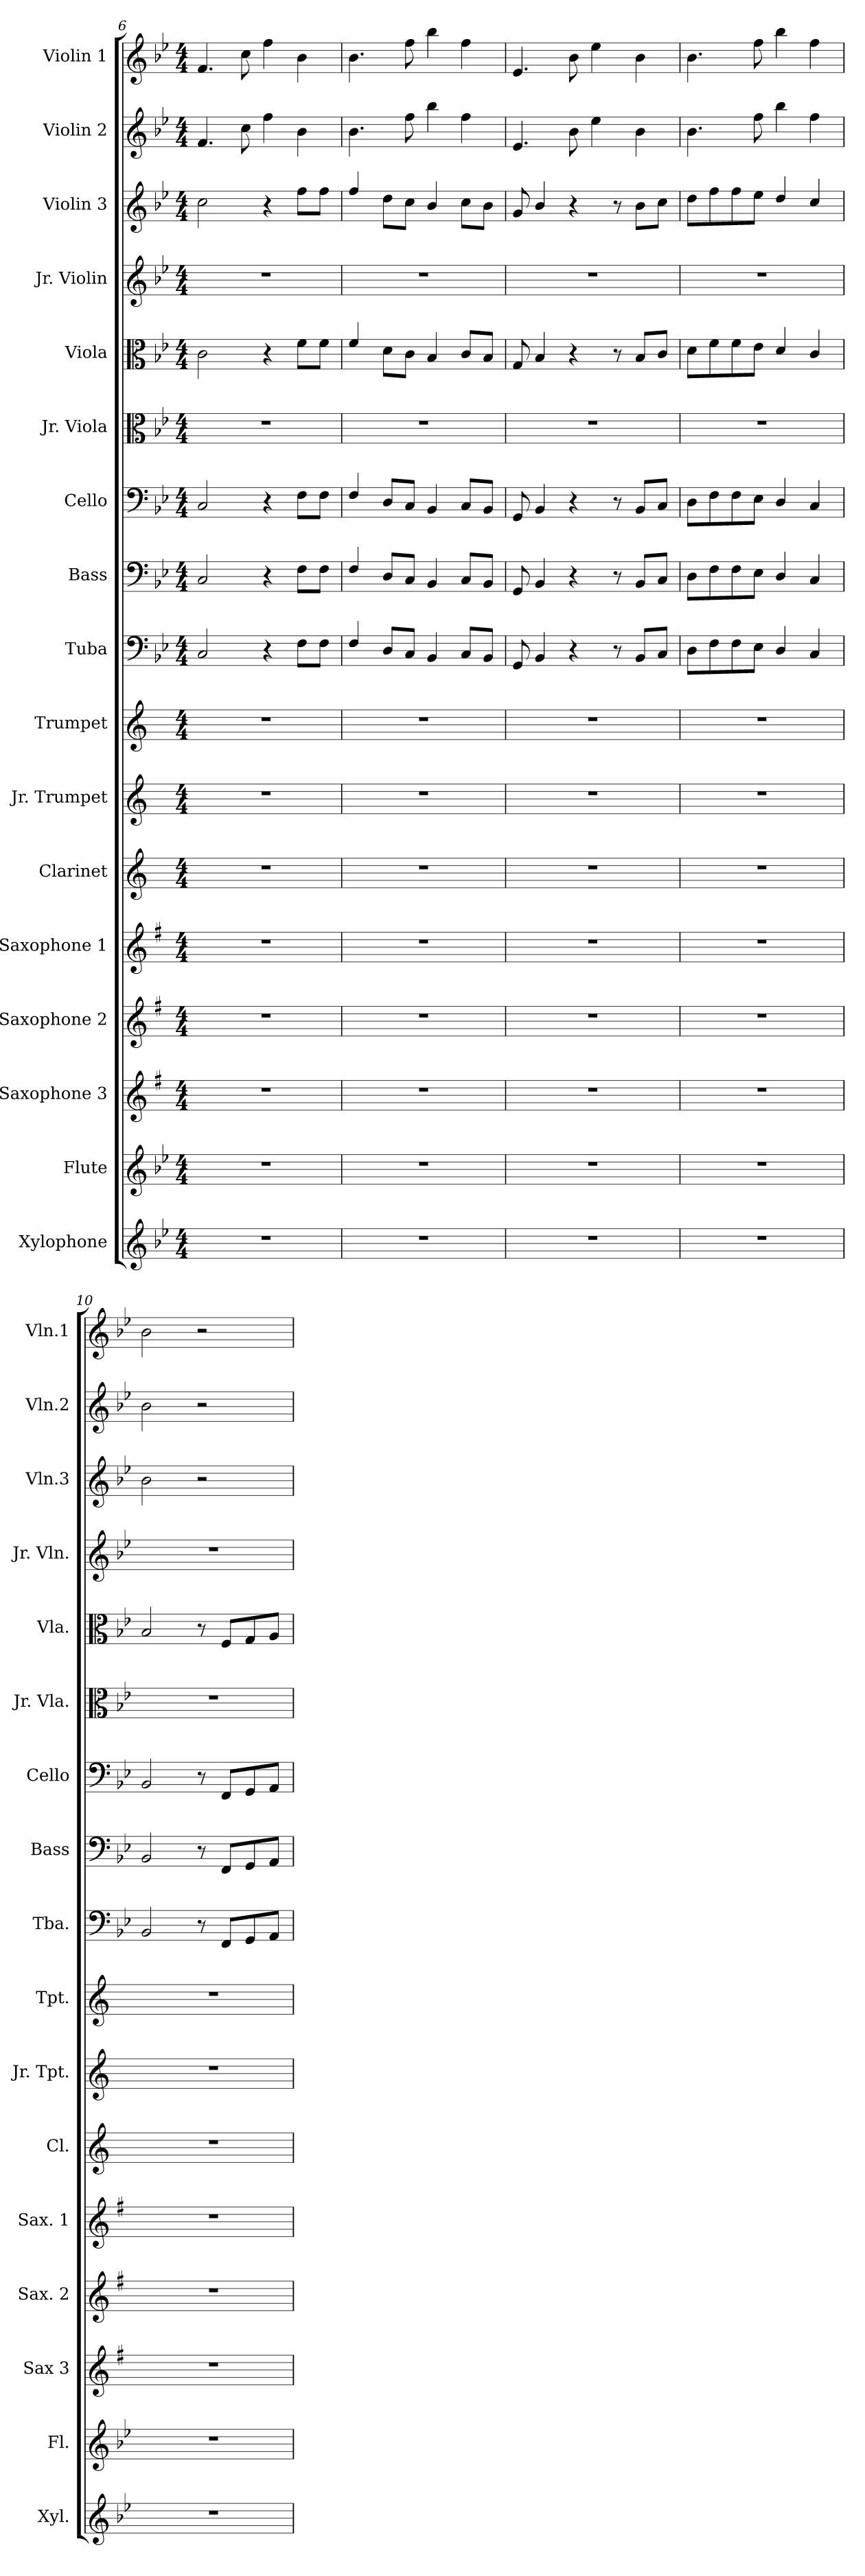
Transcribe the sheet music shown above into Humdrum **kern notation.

**kern	**kern	**kern	**kern	**kern	**kern	**kern	**kern	**kern	**kern	**kern	**kern	**kern	**kern	**kern	**kern	**kern
*part17	*part16	*part15	*part14	*part13	*part12	*part11	*part10	*part9	*part8	*part7	*part6	*part5	*part4	*part3	*part2	*part1
*staff17	*staff16	*staff15	*staff14	*staff13	*staff12	*staff11	*staff10	*staff9	*staff8	*staff7	*staff6	*staff5	*staff4	*staff3	*staff2	*staff1
*I"Xylophone	*I"Flute	*I"Saxophone 3	*I"Saxophone 2	*I"Saxophone 1	*I"Clarinet	*I"Jr.  Trumpet	*I"Trumpet	*I"Tuba	*I"Bass	*I"Cello	*I"Jr. Viola	*I"Viola	*I"Jr. Violin	*I"Violin 3	*I"Violin 2	*I"Violin 1
*I'Xyl.	*I'Fl.	*I'Sax 3	*I'Sax. 2	*I'Sax. 1	*I'Cl.	*I'Jr. Tpt.	*I'Tpt.	*I'Tba.	*I'Bass	*I'Cello	*I'Jr. Vla.	*I'Vla.	*I'Jr. Vln.	*I'Vln.3	*I'Vln.2	*I'Vln.1
*clefG2	*clefG2	*clefG2	*clefG2	*clefG2	*clefG2	*clefG2	*clefG2	*clefF4	*clefF4	*clefF4	*clefC3	*clefC3	*clefG2	*clefG2	*clefG2	*clefG2
*ITrd-7c-12	*	*ITrd5c9	*ITrd5c9	*ITrd5c9	*ITrd1c2	*ITrd1c2	*ITrd1c2	*	*ITrd7c12	*	*	*	*	*	*	*
*k[b-e-]	*k[b-e-]	*k[b-e-]	*k[b-e-]	*k[b-e-]	*k[b-e-]	*k[b-e-]	*k[b-e-]	*k[b-e-]	*k[b-e-]	*k[b-e-]	*k[b-e-]	*k[b-e-]	*k[b-e-]	*k[b-e-]	*k[b-e-]	*k[b-e-]
*M4/4	*M4/4	*M4/4	*M4/4	*M4/4	*M4/4	*M4/4	*M4/4	*M4/4	*M4/4	*M4/4	*M4/4	*M4/4	*M4/4	*M4/4	*M4/4	*M4/4
=6	=6	=6	=6	=6	=6	=6	=6	=6	=6	=6	=6	=6	=6	=6	=6	=6
1r	1r	1r	1r	1r	1r	1r	1r	2C/	2CC/	2C/	1r	2c\	1r	2cc\	4.f/	4.f/
.	.	.	.	.	.	.	.	.	.	.	.	.	.	.	8cc\	8cc\
.	.	.	.	.	.	.	.	4r	4r	4r	.	4r	.	4r	4ff\	4ff\
.	.	.	.	.	.	.	.	8F\L	8FF\L	8F\L	.	8f\L	.	8ff\L	4b-\	4b-\
.	.	.	.	.	.	.	.	8F\J	8FF\J	8F\J	.	8f\J	.	8ff\J	.	.
=7	=7	=7	=7	=7	=7	=7	=7	=7	=7	=7	=7	=7	=7	=7	=7	=7
1r	1r	1r	1r	1r	1r	1r	1r	4F/	4FF/	4F/	1r	4f/	1r	4ff/	4.b-\	4.b-\
.	.	.	.	.	.	.	.	8D/L	8DD/L	8D/L	.	8d\L	.	8dd\L	.	.
.	.	.	.	.	.	.	.	8C/J	8CC/J	8C/J	.	8c\J	.	8cc\J	8ff\	8ff\
.	.	.	.	.	.	.	.	4BB-/	4BBB-/	4BB-/	.	4B-/	.	4b-/	4bb-\	4bb-\
.	.	.	.	.	.	.	.	8C/L	8CC/L	8C/L	.	8c/L	.	8cc\L	4ff\	4ff\
.	.	.	.	.	.	.	.	8BB-/J	8BBB-/J	8BB-/J	.	8B-/J	.	8b-\J	.	.
!!LO:PB:g=z
=8	=8	=8	=8	=8	=8	=8	=8	=8	=8	=8	=8	=8	=8	=8	=8	=8
1r	1r	1r	1r	1r	1r	1r	1r	8GG/	8GGG/	8GG/	1r	8G/	1r	8g/	4.e-/	4.e-/
.	.	.	.	.	.	.	.	4BB-/	4BBB-/	4BB-/	.	4B-/	.	4b-/	.	.
.	.	.	.	.	.	.	.	4r	4r	4r	.	4r	.	4r	8b-\	8b-\
.	.	.	.	.	.	.	.	.	.	.	.	.	.	.	4ee-\	4ee-\
.	.	.	.	.	.	.	.	8r	8r	8r	.	8r	.	8r	.	.
.	.	.	.	.	.	.	.	8BB-/L	8BBB-/L	8BB-/L	.	8B-/L	.	8b-\L	4b-\	4b-\
.	.	.	.	.	.	.	.	8C/J	8CC/J	8C/J	.	8c/J	.	8cc\J	.	.
=9	=9	=9	=9	=9	=9	=9	=9	=9	=9	=9	=9	=9	=9	=9	=9	=9
1r	1r	1r	1r	1r	1r	1r	1r	8D\L	8DD\L	8D\L	1r	8d\L	1r	8dd\L	4.b-\	4.b-\
.	.	.	.	.	.	.	.	8F\	8FF\	8F\	.	8f\	.	8ff\	.	.
.	.	.	.	.	.	.	.	8F\	8FF\	8F\	.	8f\	.	8ff\	.	.
.	.	.	.	.	.	.	.	8E-\J	8EE-\J	8E-\J	.	8e-\J	.	8ee-\J	8ff\	8ff\
.	.	.	.	.	.	.	.	4D/	4DD/	4D/	.	4d/	.	4dd/	4bb-\	4bb-\
.	.	.	.	.	.	.	.	4C/	4CC/	4C/	.	4c/	.	4cc/	4ff\	4ff\
=10	=10	=10	=10	=10	=10	=10	=10	=10	=10	=10	=10	=10	=10	=10	=10	=10
1r	1r	1r	1r	1r	1r	1r	1r	2BB-/	2BBB-/	2BB-/	1r	2B-/	1r	2b-\	2b-\	2b-\
.	.	.	.	.	.	.	.	8r	8r	8r	.	8r	.	2r	2r	2r
.	.	.	.	.	.	.	.	8FF/L	8FFF/L	8FF/L	.	8F/L	.	.	.	.
.	.	.	.	.	.	.	.	8GG/	8GGG/	8GG/	.	8G/	.	.	.	.
.	.	.	.	.	.	.	.	8AA/J	8AAA/J	8AA/J	.	8A/J	.	.	.	.
=	=	=	=	=	=	=	=	=	=	=	=	=	=	=	=	=
*-	*-	*-	*-	*-	*-	*-	*-	*-	*-	*-	*-	*-	*-	*-	*-	*-
